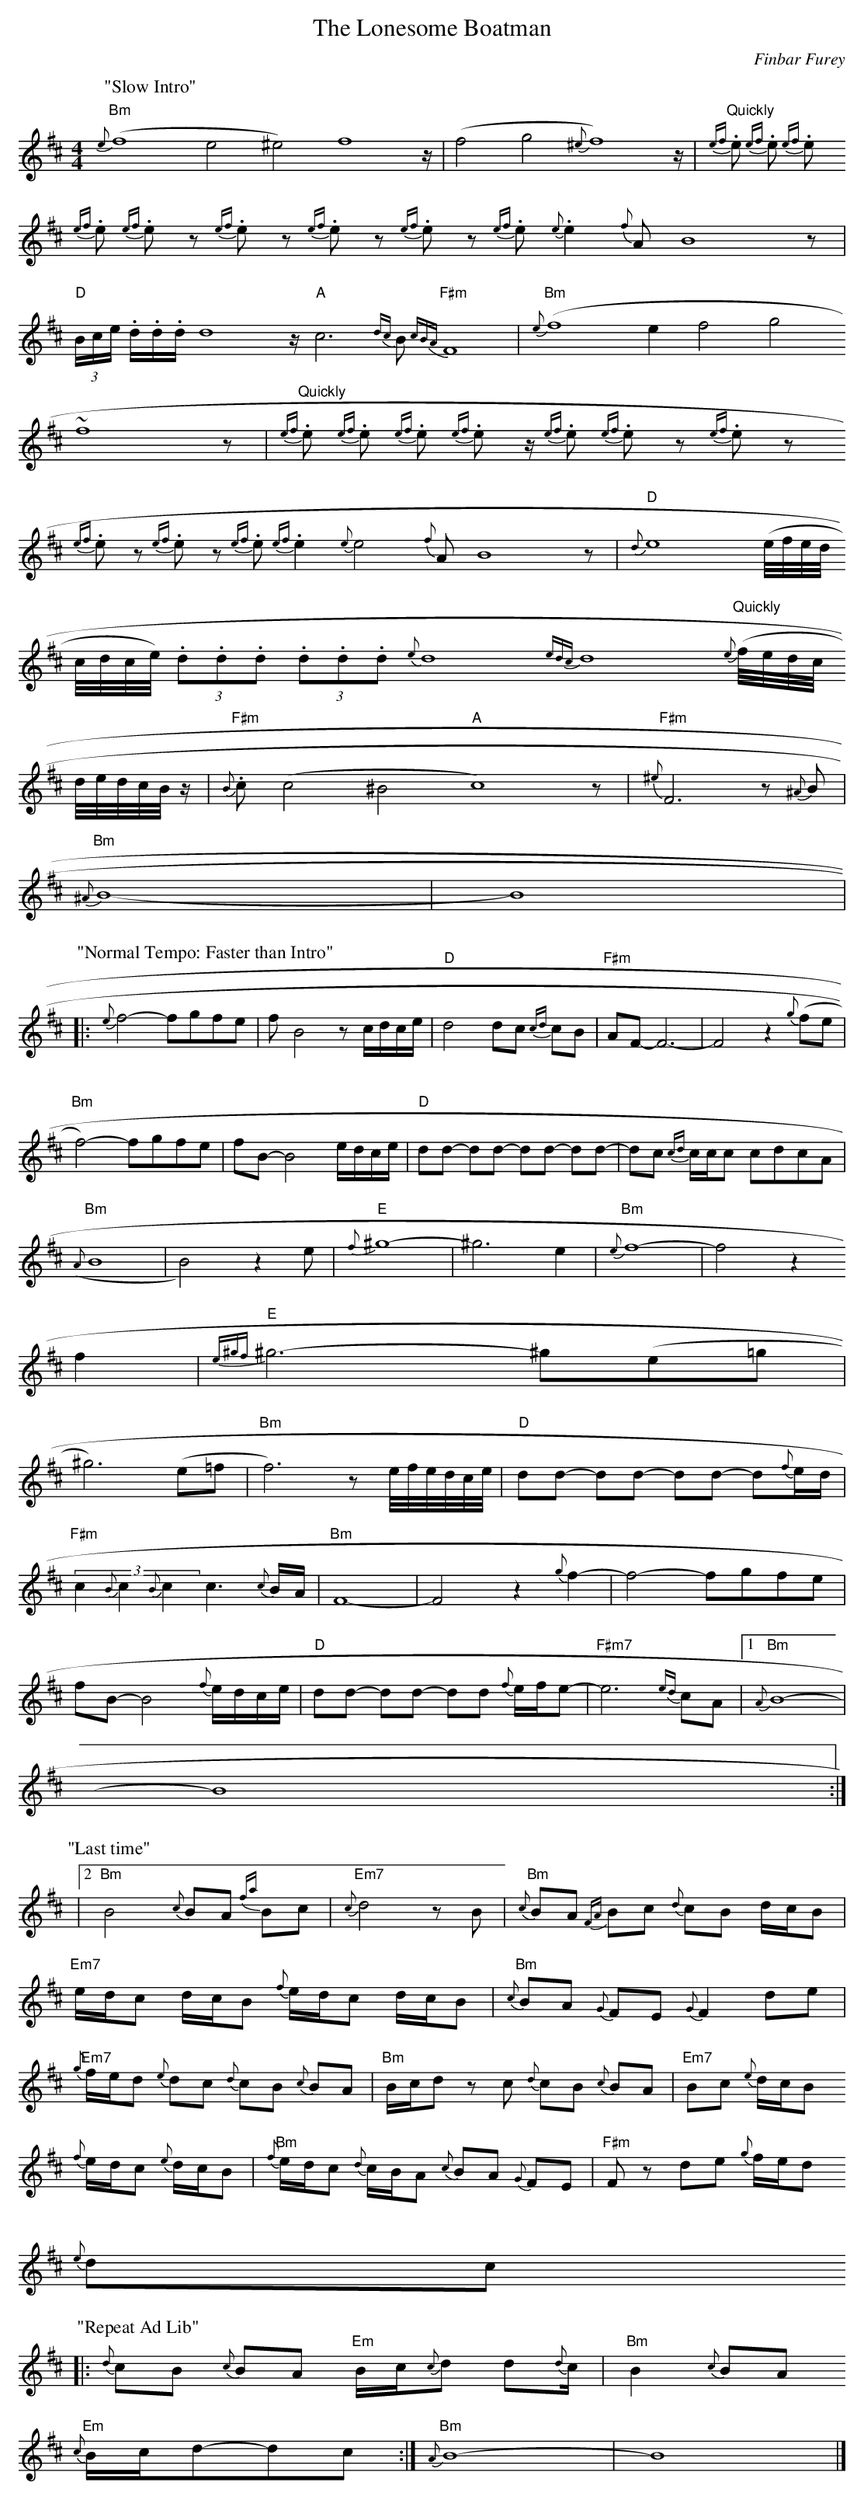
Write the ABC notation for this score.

X:1
T:The Lonesome Boatman
M:4/4
L:1/8
C:Finbar Furey
K:Bm
P:"Slow Intro"
{e}"Bm"(f8 e4 ^e4) f8 z/|(f4 g4 {^e}f8) z/|"Quickly"{ef}.e {ef}.e {ef}.e
{ef}.e {ef}.e z {ef}.e z {ef}.e z {ef}.e z {ef}.e {e}.e2 {f}A B8 z|
"D"(3B/c/e/ .d/.d/.d/ d8 z/ "A"c6 {dc}B "F#m"{cBA}F8|"Bm"{e}(f8 e2 f4 g4
)
~f8 z|"Quickly"{ef}.e {ef}.e {ef}.e {ef}.e z/ {ef}.e {ef}.e z {ef}.e z
{ef}.e z {ef}.e z {ef}.e {ef}.e2 {e}e4 {f}A B8 z|"D"{d}e8 (e/4f/4e/4d/4
c/4d/4c/4e/4) (3.d.d.d (3.d.d.d {e}d8 {edc}d8 {e}"Quickly"(f/4e/4d/4c/4
d/4e/4d/4c/4B/4 z/|"F#m"{B}.c (c4 ^B4 "A"c8) z|"F#m"{^e}F6 z {^A}B|
"Bm"{^A}B8-|B8|
P:"Normal Tempo: Faster than Intro"
|:{e}f4-fgfe|f B4 zc/d/c/e/|"D"d4 dc {cd}cB|"F#m"AF-F6-|F4 z2 {g}(fe|
"Bm"f4)-fgfe|fB-B4 e/d/c/e/|"D"dd- dd- dd- dd-|dc {cd}c/c/c cdcA|
"Bm"({A}B8|B4) z2 e|"E"{f}^g8-|^g6 e2|"Bm"{e}f8-|f4 z2
f2|"E"{e^gf}^g6-^g(e=g|
^g6) (e=f|"Bm"f6) ze/4f/4e/4d/4c/4e/4|"D"dd- dd- dd- d{f}e/d/|
"F#m"(3c2{B}c2{B}c2 c3 {c}B/A/|"Bm"F8-|F4 z2 {g}f2-|f4-fgfe|
fB-B4 {f}e/d/c/e/|"D"dd- dd- dd {f}e/f/e-|"F#m7"e6 {ed}cA|[1 "Bm"{A}B8-|
B8
:|
P:"Last time"
|[2 "Bm"B4 {c}BA {fa}Bc|"Em7"{c}d4 z B|"Bm"{c}BA {FA}Bc {d}cB d/c/B|
"Em7"e/d/c d/c/B {f}e/d/c d/c/B|"Bm"{c}BA {G}FE {G}F2 de|
"Em7"{g}f/e/d {e}dc {d}cB {c}BA|"Bm"B/c/d z c {d}cB {c}BA|"Em7"Bc {e}d/c/B
{f}e/d/c {e}d/c/B|"Bm"{f}e/d/c {d}c/B/A {c}BA {G}FE|"F#m"F z de {g}f/e/d
{e}dc
P:"Repeat Ad Lib"
|:{d}cB {c}BA "Em"B/c/{c}d d{d}c/|"Bm"B2 {c}BA
"Em"{c}B/c/d-dc:|"Bm"{A}B8-|B8|]
